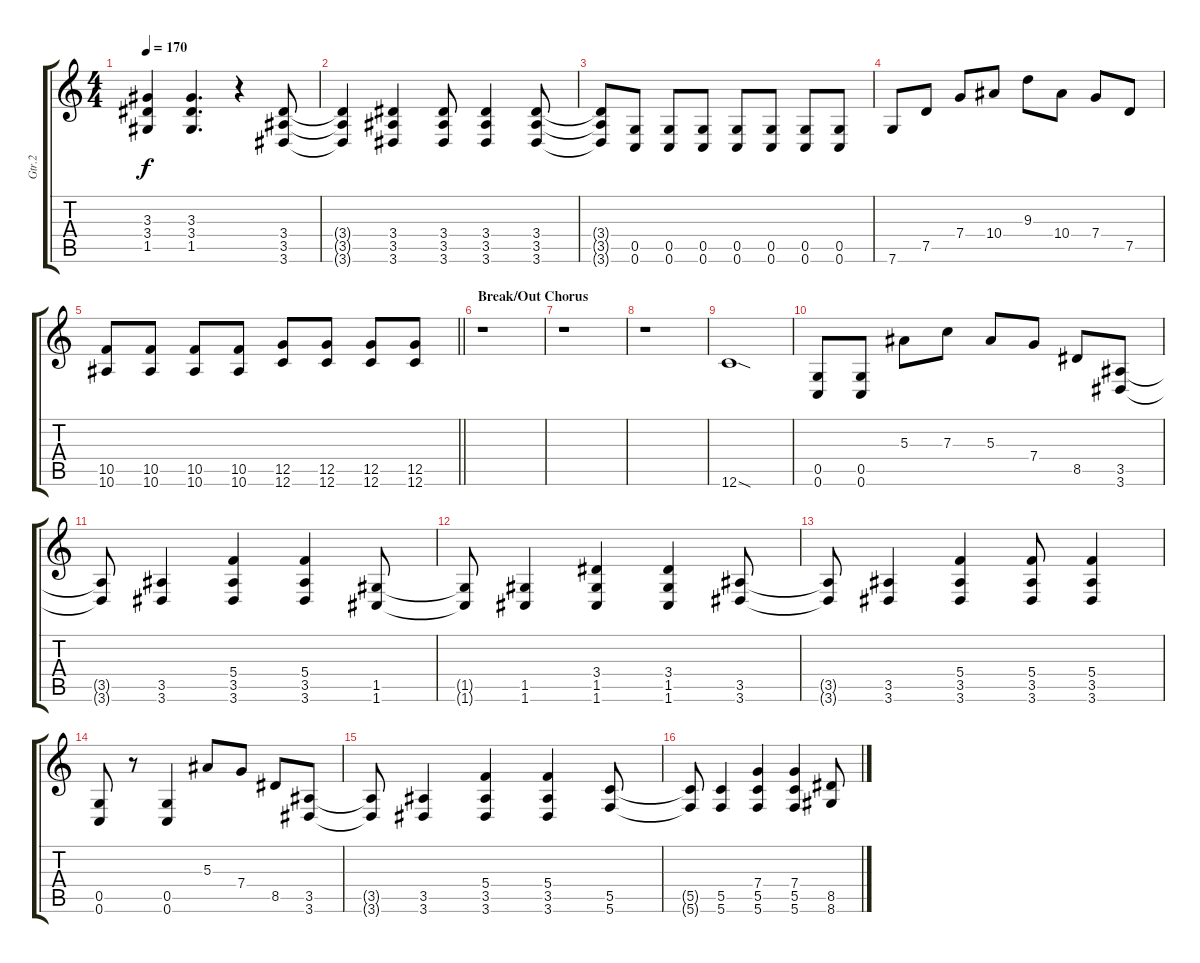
\track ("Gtr.2" "Gtr.2") {instrument distortionguitar}
\staff {score tabs}
\tuning (D4 A3 F3 C3 G2 C2) {hide}
\ts (4 4)
\tempo 170
\clef g2
\ks c
(3.3{t} 3.4{t} 1.5{t}).4{dy f} (3.3 3.4 1.5).4{d} r.4 (3.4 3.5 3.6).8 |
(3.4{t} 3.5{t} 3.6{t}).4 (3.4 3.5 3.6).4 (3.4 3.5 3.6).8 (3.4 3.5 3.6).4 (3.4 3.5 3.6).8 |
(3.4{t} 3.5{t} 3.6{t}).8 (0.5 0.6).8 (0.5 0.6).8 (0.5 0.6).8 (0.5 0.6).8 (0.5 0.6).8 (0.5 0.6).8 (0.5 0.6).8 |
7.6.8 7.5.8 7.4.8 10.4.8 9.3.8 10.4.8 7.4.8 7.5.8 |
\barLineRight lightlight
(10.5 10.6).8 (10.5 10.6).8 (10.5 10.6).8 (10.5 10.6).8 (12.5 12.6).8 (12.5 12.6).8 (12.5 12.6).8 (12.5 12.6).8 |
\section ("" "Break/Out Chorus")
r.1 |
r.1 |
r.1 |
12.6{sod}.1 |
(0.5 0.6).8 (0.5 0.6).8 5.3.8 7.3.8 5.3.8 7.4.8 8.5.8 (3.5 3.6).8 |
(3.5{t} 3.6{t}).8 (3.5 3.6).4 (5.4 3.5 3.6).4 (5.4 3.5 3.6).4 (1.5 1.6).8 |
(1.5{t} 1.6{t}).8 (1.5 1.6).4 (3.4 1.5 1.6).4 (3.4 1.5 1.6).4 (3.5 3.6).8 |
(3.5{t} 3.6{t}).8 (3.5 3.6).4 (5.4 3.5 3.6).4 (5.4 3.5 3.6).8 (5.4 3.5 3.6).4 |
(0.5 0.6).8 r.8 (0.5 0.6).4 5.3.8 7.4.8 8.5.8 (3.5 3.6).8 |
(3.5{t} 3.6{t}).8 (3.5 3.6).4 (5.4 3.5 3.6).4 (5.4 3.5 3.6).4 (5.5 5.6).8 |
(5.5{t} 5.6{t}).8 (5.5 5.6).4 (7.4 5.5 5.6).4 (7.4 5.5 5.6).4 (8.5 8.6).8
